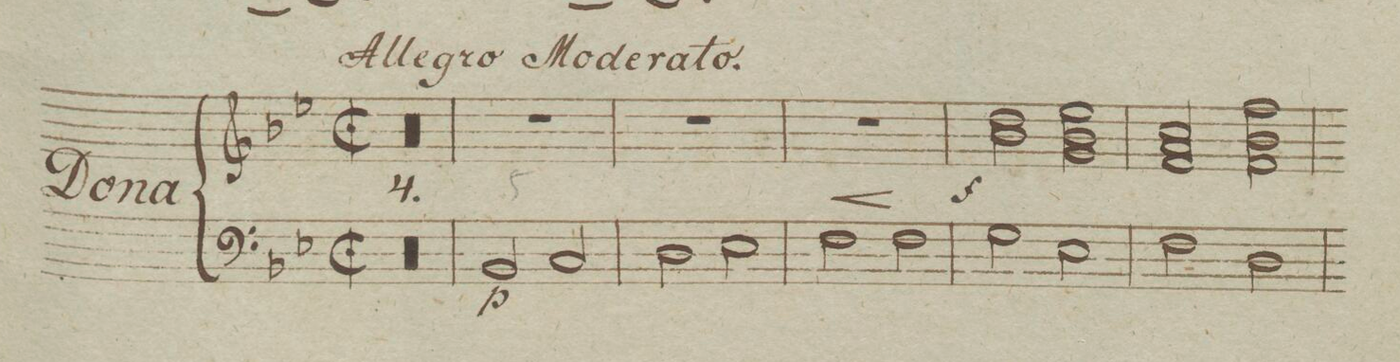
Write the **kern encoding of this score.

**kern
*I"Organo
*clefF4
*k[b-e-]
*met(c|)
*M2/2
00r
=2
=3
=4
=5
2BB-/
2C/
=6
2D\
2E-\
=7
2F\
2F\
=8
2G\
2E-\
=9
2F\
2D\
=10
*-
